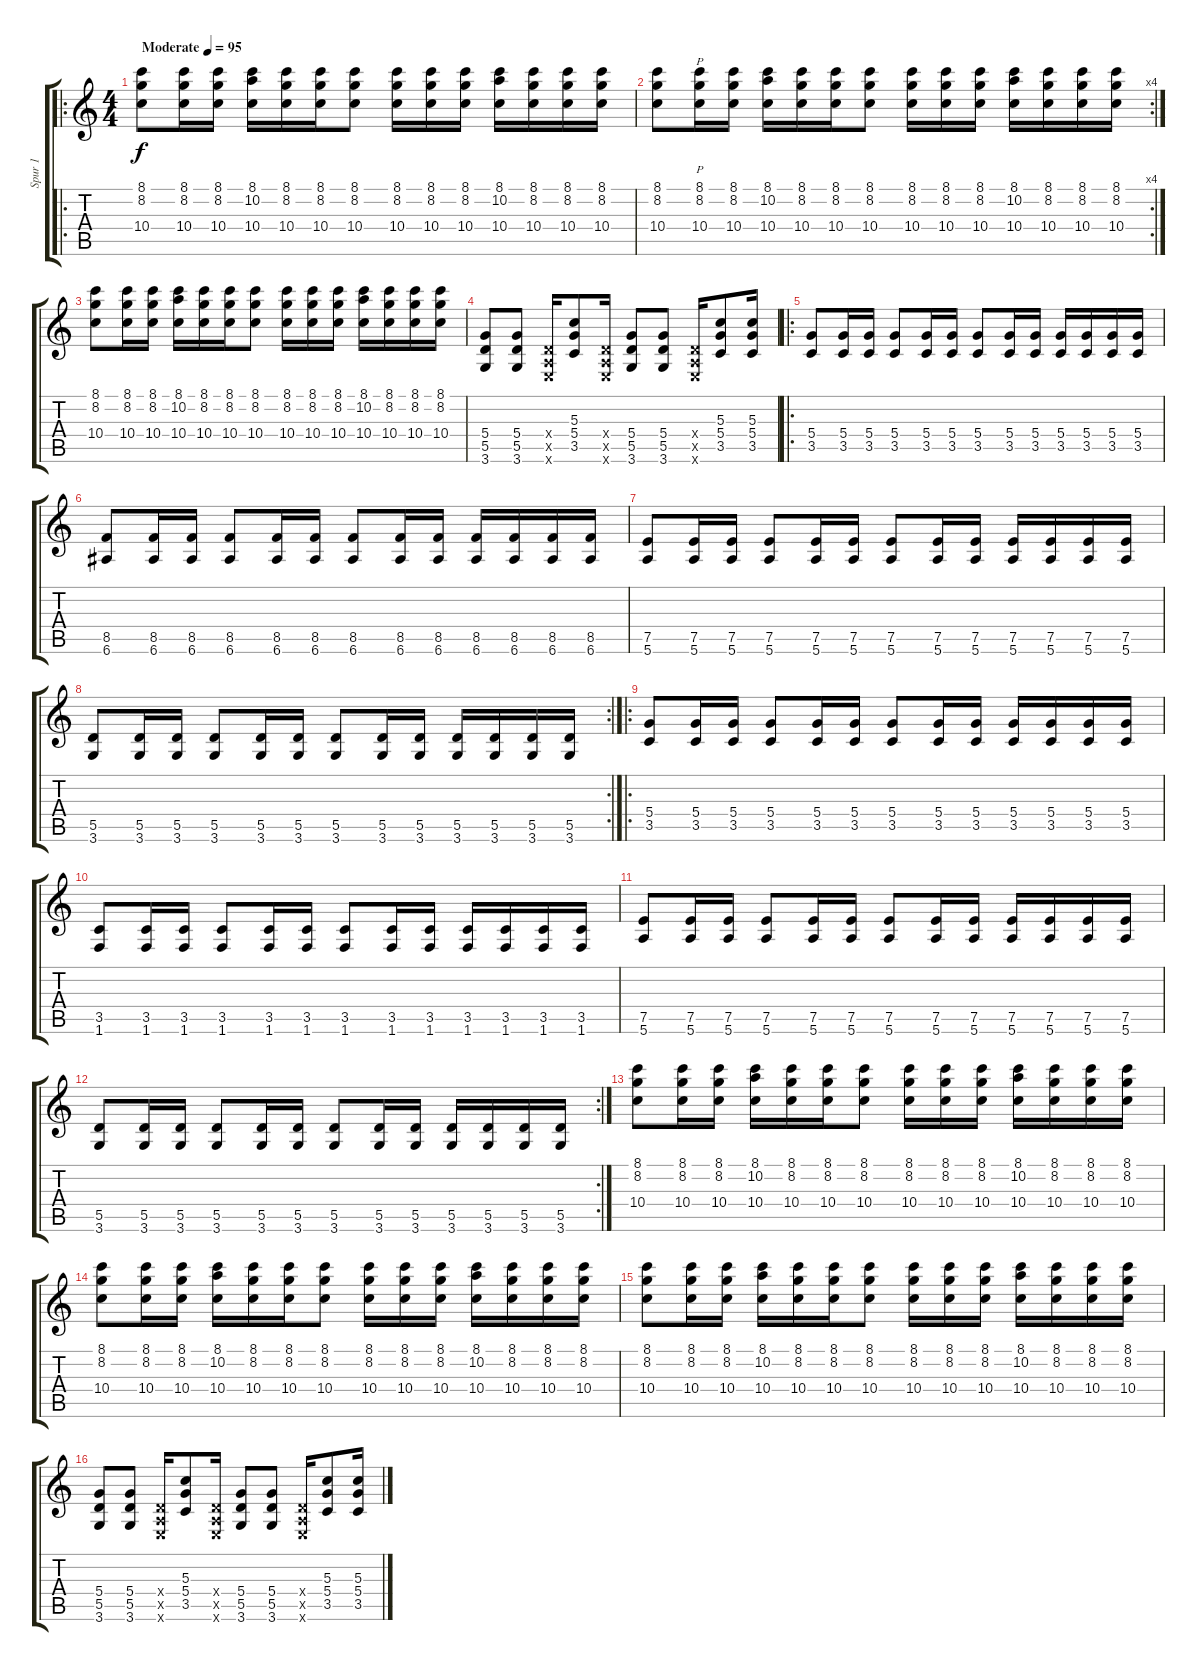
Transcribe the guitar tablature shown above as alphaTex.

\track ("Spur 1" "Spur 1") {instrument distortionguitar}
\staff {score tabs}
\tuning (E4 B3 G3 D3 A2 E2) {hide}
\ro
\ts (4 4)
\tempo (95 "Moderate")
\clef g2
\ks c
(8.1 8.2 10.4).8{dy f instrument distortionguitar} (8.1 8.2 10.4).16 (8.1 8.2 10.4).16 (8.1 10.2 10.4).16 (8.1 8.2 10.4).16 (8.1 8.2 10.4).16 (8.1 8.2 10.4).8 (8.1 8.2 10.4).16 (8.1 8.2 10.4).16 (8.1 8.2 10.4).16 (8.1 10.2 10.4).16 (8.1 8.2 10.4).16 (8.1 8.2 10.4).16 (8.1 8.2 10.4).16 |
\rc 4
(8.1 8.2 10.4).8 (8.1 8.2 10.4).16{p} (8.1 8.2 10.4).16 (8.1 10.2 10.4).16 (8.1 8.2 10.4).16 (8.1 8.2 10.4).16 (8.1 8.2 10.4).8 (8.1 8.2 10.4).16 (8.1 8.2 10.4).16 (8.1 8.2 10.4).16 (8.1 10.2 10.4).16 (8.1 8.2 10.4).16 (8.1 8.2 10.4).16 (8.1 8.2 10.4).16 |
(8.1 8.2 10.4).8 (8.1 8.2 10.4).16 (8.1 8.2 10.4).16 (8.1 10.2 10.4).16 (8.1 8.2 10.4).16 (8.1 8.2 10.4).16 (8.1 8.2 10.4).8 (8.1 8.2 10.4).16 (8.1 8.2 10.4).16 (8.1 8.2 10.4).16 (8.1 10.2 10.4).16 (8.1 8.2 10.4).16 (8.1 8.2 10.4).16 (8.1 8.2 10.4).16 |
(5.4 5.5 3.6).8 (5.4 5.5 3.6).8 (0.4{x} 0.5{x} 0.6{x}).16 (5.3 5.4 3.5).8 (0.4{x} 0.5{x} 0.6{x}).16 (5.4 5.5 3.6).8 (5.4 5.5 3.6).8 (0.4{x} 0.5{x} 0.6{x}).16 (5.3 5.4 3.5).8 (5.3 5.4 3.5).16 |
\ro
(5.4 3.5).8 (5.4 3.5).16 (5.4 3.5).16 (5.4 3.5).8 (5.4 3.5).16 (5.4 3.5).16 (5.4 3.5).8 (5.4 3.5).16 (5.4 3.5).16 (5.4 3.5).16 (5.4 3.5).16 (5.4 3.5).16 (5.4 3.5).16 |
(8.5 6.6).8 (8.5 6.6).16 (8.5 6.6).16 (8.5 6.6).8 (8.5 6.6).16 (8.5 6.6).16 (8.5 6.6).8 (8.5 6.6).16 (8.5 6.6).16 (8.5 6.6).16 (8.5 6.6).16 (8.5 6.6).16 (8.5 6.6).16 |
(7.5 5.6).8 (7.5 5.6).16 (7.5 5.6).16 (7.5 5.6).8 (7.5 5.6).16 (7.5 5.6).16 (7.5 5.6).8 (7.5 5.6).16 (7.5 5.6).16 (7.5 5.6).16 (7.5 5.6).16 (7.5 5.6).16 (7.5 5.6).16 |
\rc 2
(5.5 3.6).8 (5.5 3.6).16 (5.5 3.6).16 (5.5 3.6).8 (5.5 3.6).16 (5.5 3.6).16 (5.5 3.6).8 (5.5 3.6).16 (5.5 3.6).16 (5.5 3.6).16 (5.5 3.6).16 (5.5 3.6).16 (5.5 3.6).16 |
\ro
(5.4 3.5).8 (5.4 3.5).16 (5.4 3.5).16 (5.4 3.5).8 (5.4 3.5).16 (5.4 3.5).16 (5.4 3.5).8 (5.4 3.5).16 (5.4 3.5).16 (5.4 3.5).16 (5.4 3.5).16 (5.4 3.5).16 (5.4 3.5).16 |
(3.5 1.6).8 (3.5 1.6).16 (3.5 1.6).16 (3.5 1.6).8 (3.5 1.6).16 (3.5 1.6).16 (3.5 1.6).8 (3.5 1.6).16 (3.5 1.6).16 (3.5 1.6).16 (3.5 1.6).16 (3.5 1.6).16 (3.5 1.6).16 |
(7.5 5.6).8 (7.5 5.6).16 (7.5 5.6).16 (7.5 5.6).8 (7.5 5.6).16 (7.5 5.6).16 (7.5 5.6).8 (7.5 5.6).16 (7.5 5.6).16 (7.5 5.6).16 (7.5 5.6).16 (7.5 5.6).16 (7.5 5.6).16 |
\rc 2
(5.5 3.6).8 (5.5 3.6).16 (5.5 3.6).16 (5.5 3.6).8 (5.5 3.6).16 (5.5 3.6).16 (5.5 3.6).8 (5.5 3.6).16 (5.5 3.6).16 (5.5 3.6).16 (5.5 3.6).16 (5.5 3.6).16 (5.5 3.6).16 |
(8.1 8.2 10.4).8 (8.1 8.2 10.4).16 (8.1 8.2 10.4).16 (8.1 10.2 10.4).16 (8.1 8.2 10.4).16 (8.1 8.2 10.4).16 (8.1 8.2 10.4).8 (8.1 8.2 10.4).16 (8.1 8.2 10.4).16 (8.1 8.2 10.4).16 (8.1 10.2 10.4).16 (8.1 8.2 10.4).16 (8.1 8.2 10.4).16 (8.1 8.2 10.4).16 |
(8.1 8.2 10.4).8 (8.1 8.2 10.4).16 (8.1 8.2 10.4).16 (8.1 10.2 10.4).16 (8.1 8.2 10.4).16 (8.1 8.2 10.4).16 (8.1 8.2 10.4).8 (8.1 8.2 10.4).16 (8.1 8.2 10.4).16 (8.1 8.2 10.4).16 (8.1 10.2 10.4).16 (8.1 8.2 10.4).16 (8.1 8.2 10.4).16 (8.1 8.2 10.4).16 |
(8.1 8.2 10.4).8 (8.1 8.2 10.4).16 (8.1 8.2 10.4).16 (8.1 10.2 10.4).16 (8.1 8.2 10.4).16 (8.1 8.2 10.4).16 (8.1 8.2 10.4).8 (8.1 8.2 10.4).16 (8.1 8.2 10.4).16 (8.1 8.2 10.4).16 (8.1 10.2 10.4).16 (8.1 8.2 10.4).16 (8.1 8.2 10.4).16 (8.1 8.2 10.4).16 |
(5.4 5.5 3.6).8 (5.4 5.5 3.6).8 (0.4{x} 0.5{x} 0.6{x}).16 (5.3 5.4 3.5).8 (0.4{x} 0.5{x} 0.6{x}).16 (5.4 5.5 3.6).8 (5.4 5.5 3.6).8 (0.4{x} 0.5{x} 0.6{x}).16 (5.3 5.4 3.5).8 (5.3 5.4 3.5).16
